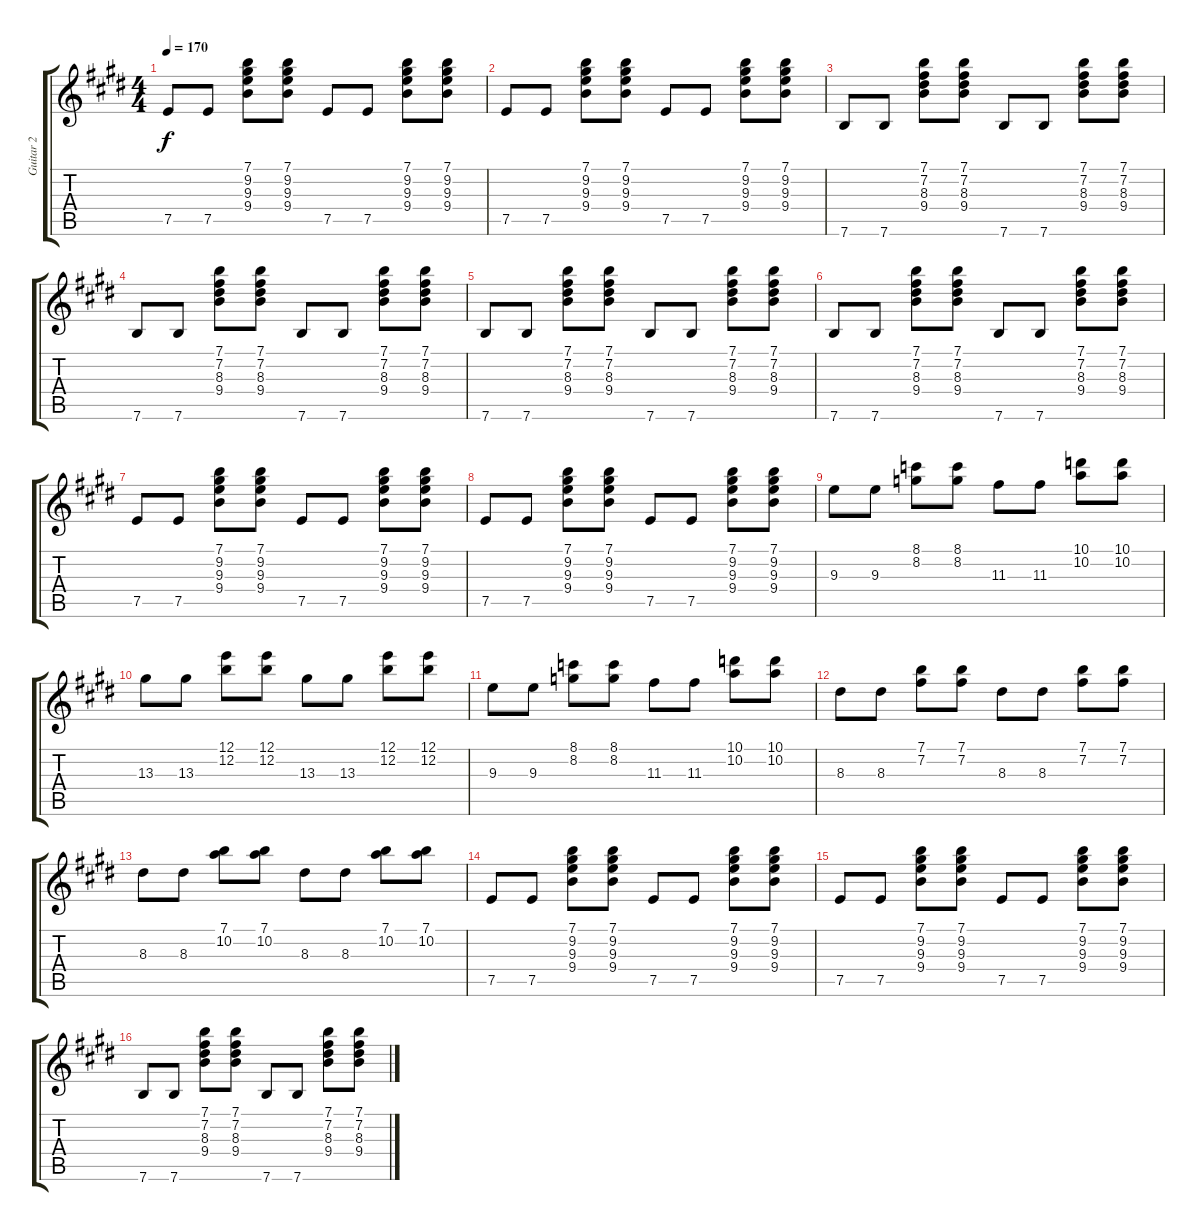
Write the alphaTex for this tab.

\track ("Guitar 2" "Guitar 2") {instrument overdrivenguitar}
\staff {score tabs}
\tuning (E4 B3 G3 D3 A2 E2) {hide}
\ts (4 4)
\tempo 170
\clef g2
\ks e
7.5.8{dy f instrument overdrivenguitar} 7.5.8 (7.1 9.2 9.3 9.4).8 (7.1 9.2 9.3 9.4).8 7.5.8 7.5.8 (7.1 9.2 9.3 9.4).8 (7.1 9.2 9.3 9.4).8 |
7.5.8 7.5.8 (7.1 9.2 9.3 9.4).8 (7.1 9.2 9.3 9.4).8 7.5.8 7.5.8 (7.1 9.2 9.3 9.4).8 (7.1 9.2 9.3 9.4).8 |
7.6.8 7.6.8 (7.1 7.2 8.3 9.4).8 (7.1 7.2 8.3 9.4).8 7.6.8 7.6.8 (7.1 7.2 8.3 9.4).8 (7.1 7.2 8.3 9.4).8 |
7.6.8 7.6.8 (7.1 7.2 8.3 9.4).8 (7.1 7.2 8.3 9.4).8 7.6.8 7.6.8 (7.1 7.2 8.3 9.4).8 (7.1 7.2 8.3 9.4).8 |
7.6.8 7.6.8 (7.1 7.2 8.3 9.4).8 (7.1 7.2 8.3 9.4).8 7.6.8 7.6.8 (7.1 7.2 8.3 9.4).8 (7.1 7.2 8.3 9.4).8 |
7.6.8 7.6.8 (7.1 7.2 8.3 9.4).8 (7.1 7.2 8.3 9.4).8 7.6.8 7.6.8 (7.1 7.2 8.3 9.4).8 (7.1 7.2 8.3 9.4).8 |
7.5.8 7.5.8 (7.1 9.2 9.3 9.4).8 (7.1 9.2 9.3 9.4).8 7.5.8 7.5.8 (7.1 9.2 9.3 9.4).8 (7.1 9.2 9.3 9.4).8 |
7.5.8 7.5.8 (7.1 9.2 9.3 9.4).8 (7.1 9.2 9.3 9.4).8 7.5.8 7.5.8 (7.1 9.2 9.3 9.4).8 (7.1 9.2 9.3 9.4).8 |
9.3.8 9.3.8 (8.1 8.2).8 (8.1 8.2).8 11.3.8 11.3.8 (10.1 10.2).8 (10.1 10.2).8 |
13.3.8 13.3.8 (12.1 12.2).8 (12.1 12.2).8 13.3.8 13.3.8 (12.1 12.2).8 (12.1 12.2).8 |
9.3.8 9.3.8 (8.1 8.2).8 (8.1 8.2).8 11.3.8 11.3.8 (10.1 10.2).8 (10.1 10.2).8 |
8.3.8 8.3.8 (7.1 7.2).8 (7.1 7.2).8 8.3.8 8.3.8 (7.1 7.2).8 (7.1 7.2).8 |
8.3.8 8.3.8 (7.1 10.2).8 (7.1 10.2).8 8.3.8 8.3.8 (7.1 10.2).8 (7.1 10.2).8 |
7.5.8 7.5.8 (7.1 9.2 9.3 9.4).8 (7.1 9.2 9.3 9.4).8 7.5.8 7.5.8 (7.1 9.2 9.3 9.4).8 (7.1 9.2 9.3 9.4).8 |
7.5.8 7.5.8 (7.1 9.2 9.3 9.4).8 (7.1 9.2 9.3 9.4).8 7.5.8 7.5.8 (7.1 9.2 9.3 9.4).8 (7.1 9.2 9.3 9.4).8 |
7.6.8 7.6.8 (7.1 7.2 8.3 9.4).8 (7.1 7.2 8.3 9.4).8 7.6.8 7.6.8 (7.1 7.2 8.3 9.4).8 (7.1 7.2 8.3 9.4).8
